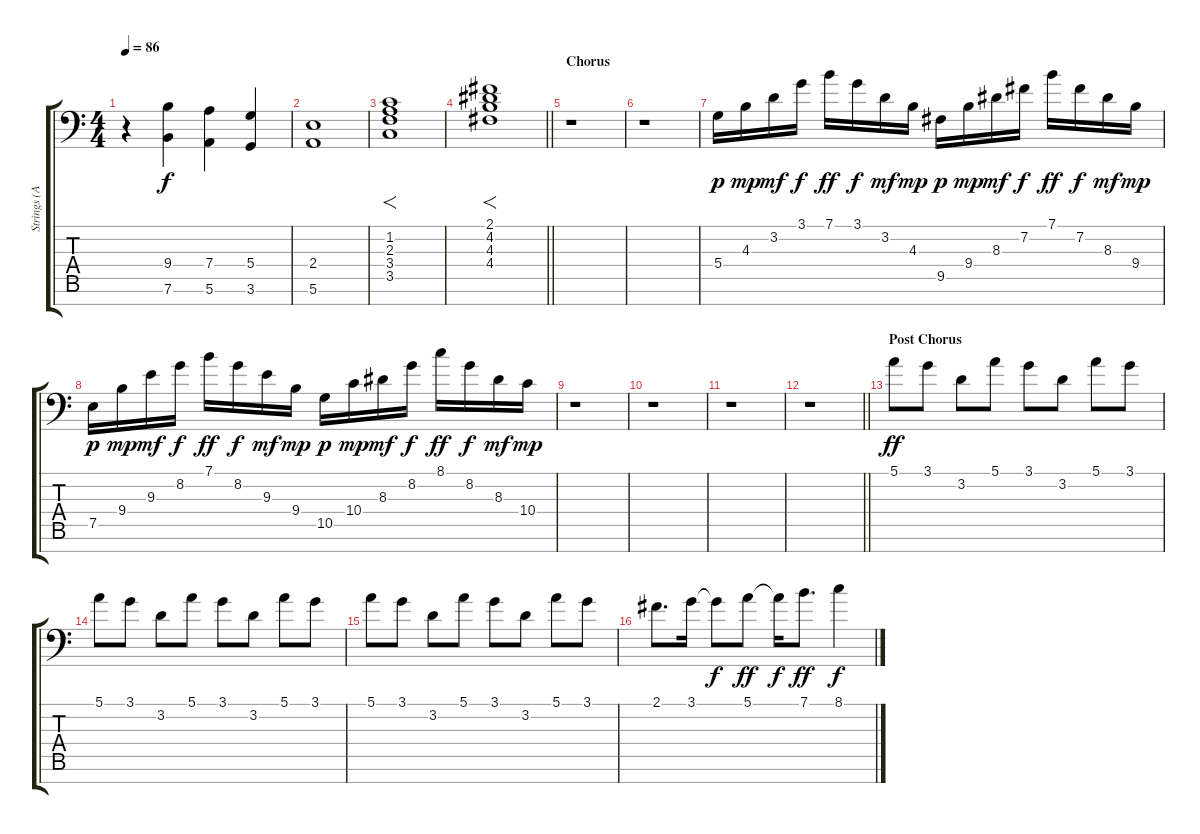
\track ("Strings (Ali)" "Strings (A") {instrument stringensemble1}
\staff {score tabs}
\tuning (E4 B3 G3 D3 A2 E2 G1) {hide}
\ts (4 4)
\tempo 86
\clef f4
\ks c
r.4{dy mp} (9.4 7.6).4{dy f} (7.4 5.6).4 (5.4 3.6).4 |
(2.4 5.6).1 |
(1.2 2.3 3.4 3.5).1{f} |
\barLineRight lightlight
(2.1 4.2 4.3 4.4).1{f} |
\section ("" "Chorus")
r.1 |
r.1 |
5.4.16{dy p} 4.3.16{dy mp} 3.2.16{dy mf} 3.1.16{dy f} 7.1.16{dy ff} 3.1.16{dy f} 3.2.16{dy mf} 4.3.16{dy mp} 9.5.16{dy p} 9.4.16{dy mp} 8.3.16{dy mf} 7.2.16{dy f} 7.1.16{dy ff} 7.2.16{dy f} 8.3.16{dy mf} 9.4.16{dy mp} |
7.5.16{dy p} 9.4.16{dy mp} 9.3.16{dy mf} 8.2.16{dy f} 7.1.16{dy ff} 8.2.16{dy f} 9.3.16{dy mf} 9.4.16{dy mp} 10.5.16{dy p} 10.4.16{dy mp} 8.3.16{dy mf} 8.2.16{dy f} 8.1.16{dy ff} 8.2.16{dy f} 8.3.16{dy mf} 10.4.16{dy mp} |
r.1 |
r.1 |
r.1 |
\barLineRight lightlight
r.1 |
\section ("" "Post Chorus")
5.1.8{dy ff instrument pizzicatostrings} 3.1.8 3.2.8 5.1.8 3.1.8 3.2.8 5.1.8 3.1.8 |
5.1.8 3.1.8 3.2.8 5.1.8 3.1.8 3.2.8 5.1.8 3.1.8 |
5.1.8 3.1.8 3.2.8 5.1.8 3.1.8 3.2.8 5.1.8 3.1.8 |
2.1.8{d} 3.1.16 3.1{t}.8{dy f} 5.1.8{dy ff} 5.1{t}.16{dy f} 7.1.8{d dy ff} 8.1.4{dy f}
